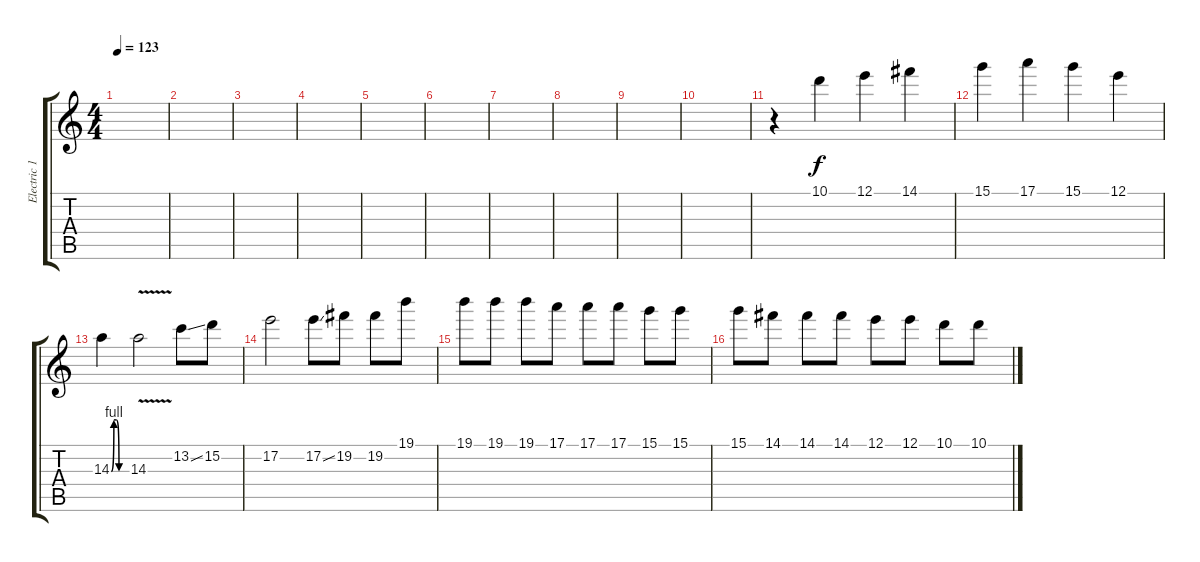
\track ("Electric 1" "Electric 1") {instrument distortionguitar}
\staff {score tabs}
\tuning (E4 B3 G3 D3 A2 E2) {hide}
\ts (4 4)
\tempo 123
\clef g2
\ks c
|
|
|
|
|
|
|
|
|
|
r.4 10.1.4 12.1.4 14.1.4 |
15.1.4 17.1.4 15.1.4 12.1.4 |
14.3{be (custom 0 0 10 4 20 4 30 0 60 0)}.4 14.3{v}.2 13.2{ss}.8 15.2.8 |
17.2.2 17.2{ss}.8 19.2.8 19.2.8 19.1.8 |
19.1.8 19.1.8 19.1.8 17.1.8 17.1.8 17.1.8 15.1.8 15.1.8 |
15.1.8 14.1.8 14.1.8 14.1.8 12.1.8 12.1.8 10.1.8 10.1.8
